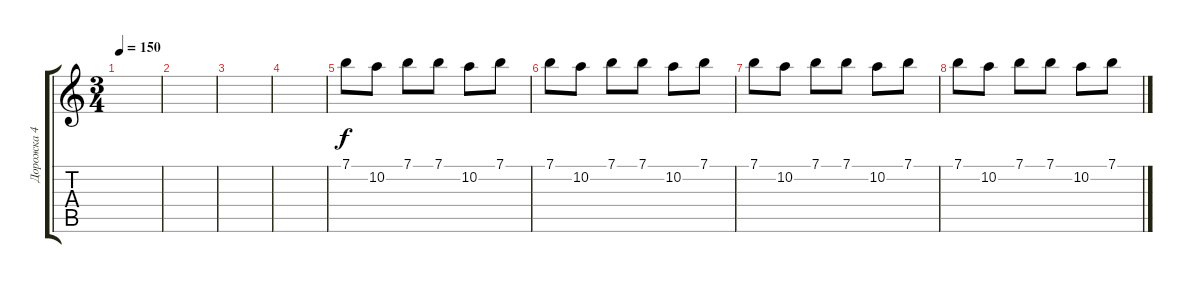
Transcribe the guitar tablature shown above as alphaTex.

\track ("Дорожка 4" "Дорожка 4") {instrument acousticguitarsteel}
\staff {score tabs}
\tuning (E4 B3 G3 D3 A2 E2) {hide}
\ts (3 4)
\tempo 150
\clef g2
\ks c
|
|
|
|
7.1.8 10.2.8 7.1.8 7.1.8 10.2.8 7.1.8 |
7.1.8 10.2.8 7.1.8 7.1.8 10.2.8 7.1.8 |
7.1.8 10.2.8 7.1.8 7.1.8 10.2.8 7.1.8 |
7.1.8 10.2.8 7.1.8 7.1.8 10.2.8 7.1.8
